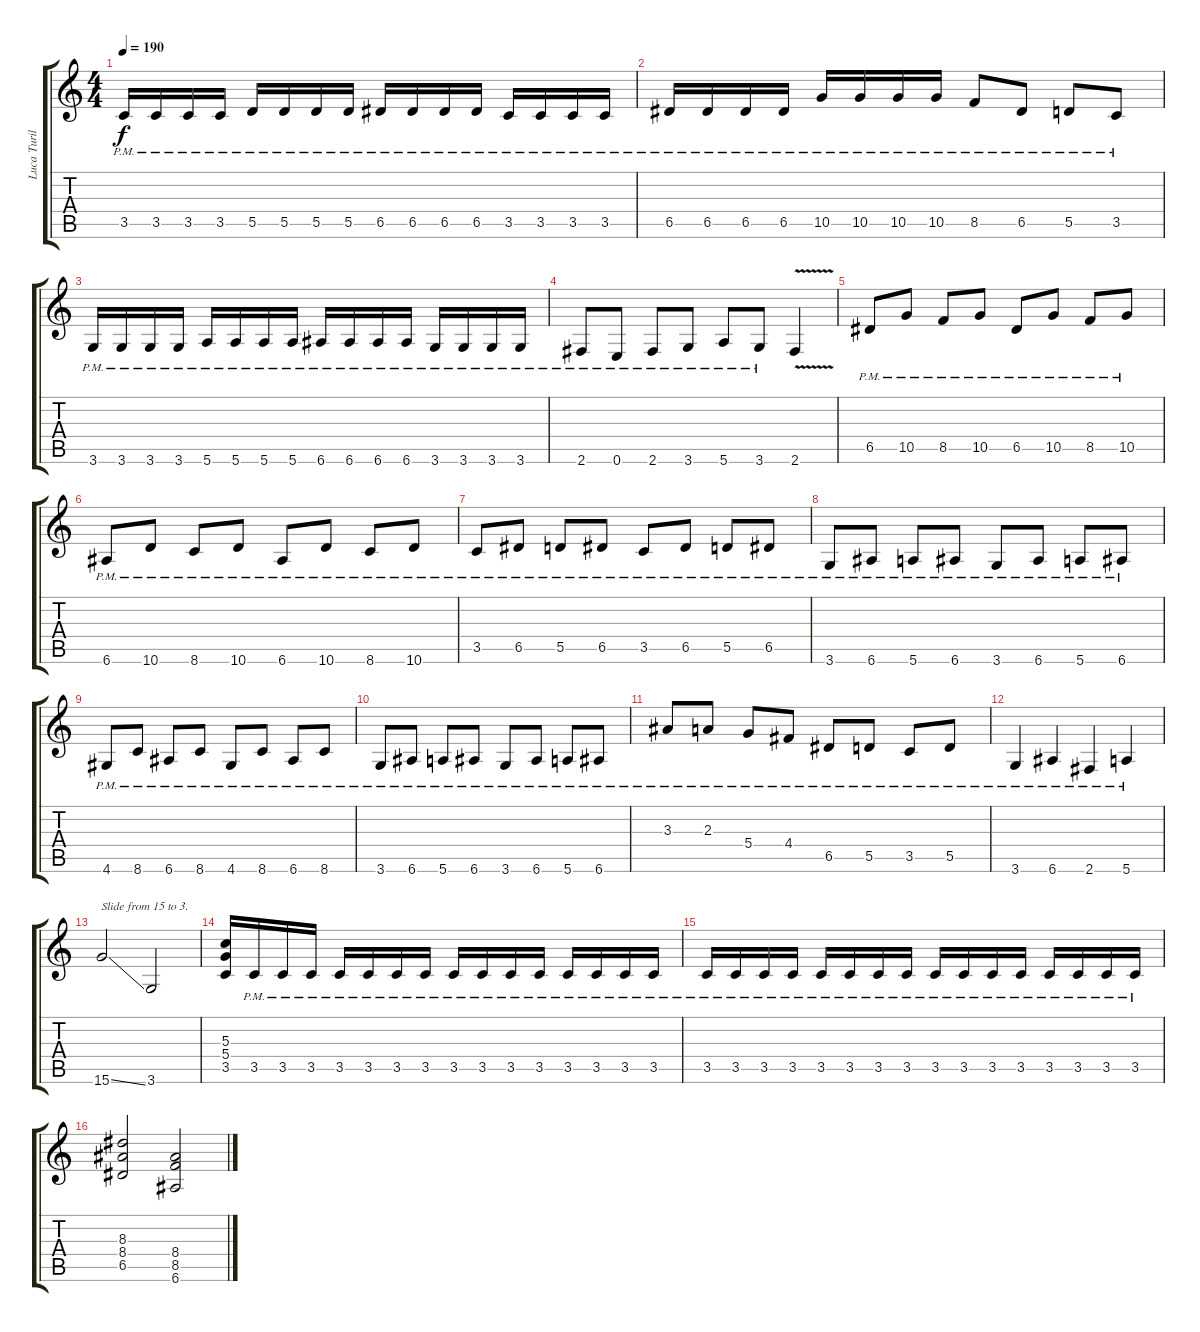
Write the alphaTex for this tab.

\track ("Luca Turili" "Luca Turil") {instrument distortionguitar}
\staff {score tabs}
\tuning (E4 B3 G3 D3 A2 E2) {hide}
\ts (4 4)
\tempo 190
\clef g2
\ks c
3.5{pm}.16{dy f} 3.5{pm}.16 3.5{pm}.16 3.5{pm}.16 5.5{pm}.16 5.5{pm}.16 5.5{pm}.16 5.5{pm}.16 6.5{pm}.16 6.5{pm}.16 6.5{pm}.16 6.5{pm}.16 3.5{pm}.16 3.5{pm}.16 3.5{pm}.16 3.5{pm}.16 |
6.5{pm}.16 6.5{pm}.16 6.5{pm}.16 6.5{pm}.16 10.5{pm}.16 10.5{pm}.16 10.5{pm}.16 10.5{pm}.16 8.5{pm}.8 6.5{pm}.8 5.5{pm}.8 3.5{pm}.8 |
3.6{pm}.16 3.6{pm}.16 3.6{pm}.16 3.6{pm}.16 5.6{pm}.16 5.6{pm}.16 5.6{pm}.16 5.6{pm}.16 6.6{pm}.16 6.6{pm}.16 6.6{pm}.16 6.6{pm}.16 3.6{pm}.16 3.6{pm}.16 3.6{pm}.16 3.6{pm}.16 |
2.6{pm}.8 0.6{pm}.8 2.6{pm}.8 3.6{pm}.8 5.6{pm}.8 3.6{pm}.8 2.6{v}.4 |
6.5{pm}.8 10.5{pm}.8 8.5{pm}.8 10.5{pm}.8 6.5{pm}.8 10.5{pm}.8 8.5{pm}.8 10.5{pm}.8 |
6.6{pm}.8 10.6{pm}.8 8.6{pm}.8 10.6{pm}.8 6.6{pm}.8 10.6{pm}.8 8.6{pm}.8 10.6{pm}.8 |
3.5{pm}.8 6.5{pm}.8 5.5{pm}.8 6.5{pm}.8 3.5{pm}.8 6.5{pm}.8 5.5{pm}.8 6.5{pm}.8 |
3.6{pm}.8 6.6{pm}.8 5.6{pm}.8 6.6{pm}.8 3.6{pm}.8 6.6{pm}.8 5.6{pm}.8 6.6{pm}.8 |
4.6{pm}.8 8.6{pm}.8 6.6{pm}.8 8.6{pm}.8 4.6{pm}.8 8.6{pm}.8 6.6{pm}.8 8.6{pm}.8 |
3.6{pm}.8 6.6{pm}.8 5.6{pm}.8 6.6{pm}.8 3.6{pm}.8 6.6{pm}.8 5.6{pm}.8 6.6{pm}.8 |
3.3{pm}.8 2.3{pm}.8 5.4{pm}.8 4.4{pm}.8 6.5{pm}.8 5.5{pm}.8 3.5{pm}.8 5.5{pm}.8 |
3.6{pm}.4 6.6{pm}.4 2.6{pm}.4 5.6{pm}.4 |
15.6{ss}.2{txt "Slide from 15 to 3."} 3.6.2 |
(5.3 5.4 3.5).16 3.5{pm}.16 3.5{pm}.16 3.5{pm}.16 3.5{pm}.16 3.5{pm}.16 3.5{pm}.16 3.5{pm}.16 3.5{pm}.16 3.5{pm}.16 3.5{pm}.16 3.5{pm}.16 3.5{pm}.16 3.5{pm}.16 3.5{pm}.16 3.5{pm}.16 |
3.5{pm}.16 3.5{pm}.16 3.5{pm}.16 3.5{pm}.16 3.5{pm}.16 3.5{pm}.16 3.5{pm}.16 3.5{pm}.16 3.5{pm}.16 3.5{pm}.16 3.5{pm}.16 3.5{pm}.16 3.5{pm}.16 3.5{pm}.16 3.5{pm}.16 3.5{pm}.16 |
(8.3 8.4 6.5).2 (8.4 8.5 6.6).2
